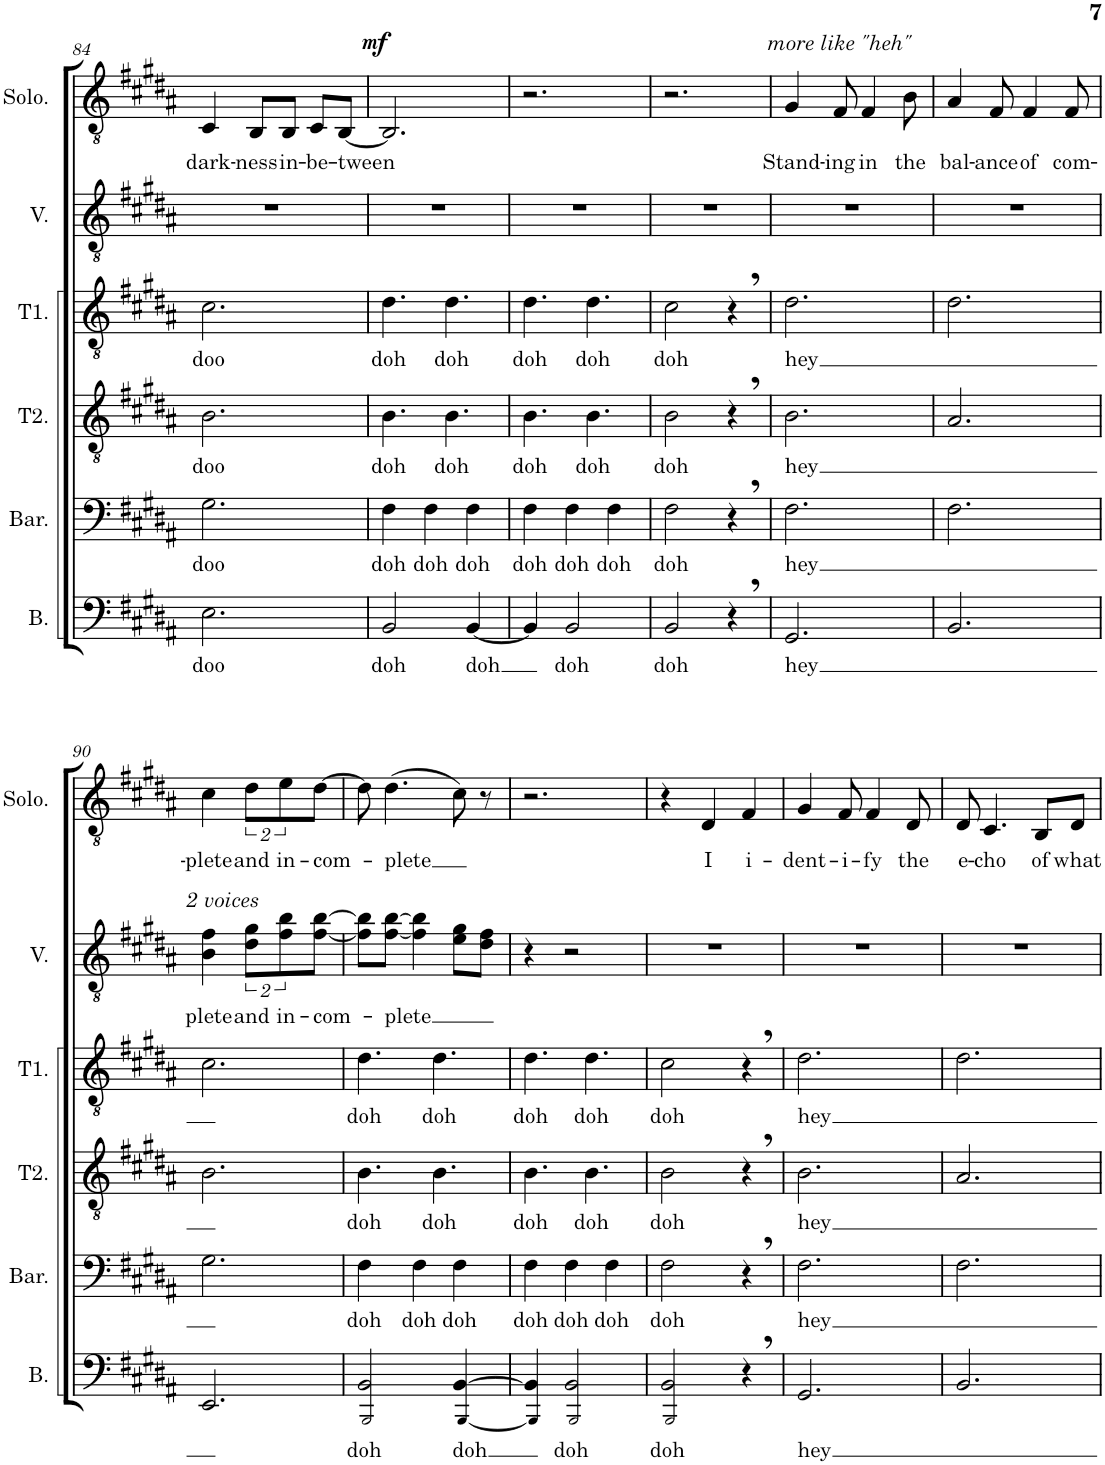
**kern	**text	**kern	**text	**kern	**text	**kern	**text	**kern	**text	**kern	**text	**dynam
*part6	*part6	*part5	*part5	*part4	*part4	*part3	*part3	*part2	*part2	*part1	*part1	*part1
*staff6	*staff6	*staff5	*staff5	*staff4	*staff4	*staff3	*staff3	*staff2	*staff2	*staff1	*staff1	*staff1
*I"Bass	*	*I"Baritone	*	*I"Tenor 2	*	*I"Tenor 1	*	*I"Voice	*	*I"Soloist	*	*
*I'B.	*	*I'Bar.	*	*I'T2.	*	*I'T1.	*	*I'V.	*	*I'Solo.	*	*
!!LO:PB:g=z
*clefF4	*	*clefF4	*	*clefGv2	*	*clefGv2	*	*clefGv2	*	*clefGv2	*	*
*k[f#c#g#d#a#]	*	*k[f#c#g#d#a#]	*	*k[f#c#g#d#a#]	*	*k[f#c#g#d#a#]	*	*k[f#c#g#d#a#]	*	*k[f#c#g#d#a#]	*	*
*M3/4	*	*M3/4	*	*M3/4	*	*M3/4	*	*M3/4	*	*M3/4	*	*
=84	=84	=84	=84	=84	=84	=84	=84	=84	=84	=84	=84	=84
!	!LO:LY:b	!	!LO:LY:b	!	!LO:LY:b	!	!LO:LY:b	!	!	!	!LO:LY:b	!
2.E\	doo	2.G#\	doo	2.B\	doo	2.c#\	doo	2.r	.	4C#/	dark-	.
!	!	!	!	!	!	!	!	!	!	!	!LO:LY:b	!
.	.	.	.	.	.	.	.	.	.	8BB/L	-ness	.
!	!	!	!	!	!	!	!	!	!	!	!LO:LY:b	!
.	.	.	.	.	.	.	.	.	.	8BB/J	in-	.
!	!	!	!	!	!	!	!	!	!	!	!LO:LY:b	!
.	.	.	.	.	.	.	.	.	.	8C#/L	-be-	.
!	!	!	!	!	!	!	!	!	!	!	!LO:LY:b	!
.	.	.	.	.	.	.	.	.	.	[8BB/J	-tween	.
=85	=85	=85	=85	=85	=85	=85	=85	=85	=85	=85	=85	=85
!	!LO:LY:b	!	!LO:LY:b	!	!LO:LY:b	!	!LO:LY:b	!	!	!	!	!LO:DY:a
2BB/	doh	4F#\	doh	4.B\	doh	4.d#\	doh	2.r	.	2.BB/]	.	mf
!	!	!	!LO:LY:b	!	!	!	!	!	!	!	!	!
.	.	4F#\	doh	.	.	.	.	.	.	.	.	.
!	!	!	!	!	!LO:LY:b	!	!LO:LY:b	!	!	!	!	!
.	.	.	.	4.B\	doh	4.d#\	doh	.	.	.	.	.
!	!LO:LY:b	!	!LO:LY:b	!	!	!	!	!	!	!	!	!
[4BB/	doh	4F#\	doh	.	.	.	.	.	.	.	.	.
=86	=86	=86	=86	=86	=86	=86	=86	=86	=86	=86	=86	=86
!	!	!	!LO:LY:b	!	!LO:LY:b	!	!LO:LY:b	!	!	!	!	!
4BB/]	.	4F#\	doh	4.B\	doh	4.d#\	doh	2.r	.	2.r	.	.
!	!LO:LY:b	!	!LO:LY:b	!	!	!	!	!	!	!	!	!
2BB/	doh	4F#\	doh	.	.	.	.	.	.	.	.	.
!	!	!	!	!	!LO:LY:b	!	!LO:LY:b	!	!	!	!	!
.	.	.	.	4.B\	doh	4.d#\	doh	.	.	.	.	.
!	!	!	!LO:LY:b	!	!	!	!	!	!	!	!	!
.	.	4F#\	doh	.	.	.	.	.	.	.	.	.
=87	=87	=87	=87	=87	=87	=87	=87	=87	=87	=87	=87	=87
!	!LO:LY:b	!	!LO:LY:b	!	!LO:LY:b	!	!LO:LY:b	!	!	!	!	!
2BB/	doh	2F#\	doh	2B\	doh	2c#\	doh	2.r	.	2.r	.	.
4r	.	4r	.	4r	.	4r	.	.	.	.	.	.
=88	=88	=88	=88	=88	=88	=88	=88	=88	=88	=88	=88	=88
!	!	!	!	!	!	!	!	!	!	!LO:TX:a:i:t=more like "heh"	!	!
!	!LO:LY:b	!	!LO:LY:b	!	!LO:LY:b	!	!LO:LY:b	!	!	!	!LO:LY:b	!
2.GG#/	hey	2.F#\	hey	2.B\	hey	2.d#\	hey	2.r	.	4G#/	Stand-	.
!	!	!	!	!	!	!	!	!	!	!	!LO:LY:b	!
.	.	.	.	.	.	.	.	.	.	8F#/	-ing	.
!	!	!	!	!	!	!	!	!	!	!	!LO:LY:b	!
.	.	.	.	.	.	.	.	.	.	4F#/	in	.
!	!	!	!	!	!	!	!	!	!	!	!LO:LY:b	!
.	.	.	.	.	.	.	.	.	.	8B\	the	.
=89	=89	=89	=89	=89	=89	=89	=89	=89	=89	=89	=89	=89
!	!	!	!	!	!	!	!	!	!	!	!LO:LY:b	!
2.BB/	.	2.F#\	.	2.A#/	.	2.d#\	.	2.r	.	4A#/	bal-	.
!	!	!	!	!	!	!	!	!	!	!	!LO:LY:b	!
.	.	.	.	.	.	.	.	.	.	8F#/	-ance	.
!	!	!	!	!	!	!	!	!	!	!	!LO:LY:b	!
.	.	.	.	.	.	.	.	.	.	4F#/	of	.
!	!	!	!	!	!	!	!	!	!	!	!LO:LY:b	!
.	.	.	.	.	.	.	.	.	.	8F#/	com-	.
!!LO:LB:g=z
=90	=90	=90	=90	=90	=90	=90	=90	=90	=90	=90	=90	=90
!	!	!	!	!	!	!	!	!LO:TX:a:i:t=2 voices	!	!	!	!
!	!	!	!	!	!	!	!	!	!LO:LY:b	!	!LO:LY:b	!
2.EE/	.	2.G#\	.	2.B\	.	2.c#\	.	4B\ 4f#\	plete	4c#\	-plete	.
!	!	!	!	!	!	!	!	!	!LO:LY:b	!	!LO:LY:b	!
.	.	.	.	.	.	.	.	16%3d#\ 16%3g#\L	and	16%3d#\L	and	.
!	!	!	!	!	!	!	!	!	!LO:LY:b	!	!LO:LY:b	!
.	.	.	.	.	.	.	.	16%3f#\ 16%3b\	in-	16%3e\	in-	.
!	!	!	!	!	!	!	!	!	!LO:LY:b	!	!LO:LY:b	!
.	.	.	.	.	.	.	.	[8f#\ [8b\J	-com-	[8d#\J	-com-	.
=91	=91	=91	=91	=91	=91	=91	=91	=91	=91	=91	=91	=91
!	!LO:LY:b	!	!LO:LY:b	!	!LO:LY:b	!	!LO:LY:b	!	!	!	!	!
2BBB!/ 2BB/	doh	4F#\	doh	4.B\	doh	4.d#\	doh	8f#\] 8b\]L	.	8d#\]	.	.
!	!	!	!	!	!	!	!	!	!LO:LY:b	!	!LO:LY:b	!
.	.	.	.	.	.	.	.	[8f#\ [8b\J	-plete	(4.d#\	-plete	.
!	!	!	!LO:LY:b	!	!	!	!	!	!	!	!	!
.	.	4F#\	doh	.	.	.	.	4f#\] 4b\]	.	.	.	.
!	!	!	!	!	!LO:LY:b	!	!LO:LY:b	!	!	!	!	!
.	.	.	.	4.B\	doh	4.d#\	doh	.	.	.	.	.
!	!LO:LY:b	!	!LO:LY:b	!	!	!	!	!	!	!	!	!
[4BBB!/ [4BB/	doh	4F#\	doh	.	.	.	.	8e\ 8g#\L	.	8c#\)	.	.
.	.	.	.	.	.	.	.	8d#\ 8f#\J	.	8r	.	.
=92	=92	=92	=92	=92	=92	=92	=92	=92	=92	=92	=92	=92
!	!	!	!LO:LY:b	!	!LO:LY:b	!	!LO:LY:b	!	!	!	!	!
4BBB!/] 4BB/]	.	4F#\	doh	4.B\	doh	4.d#\	doh	4r	.	2.r	.	.
!	!LO:LY:b	!	!LO:LY:b	!	!	!	!	!	!	!	!	!
2BBB!/ 2BB/	doh	4F#\	doh	.	.	.	.	2r	.	.	.	.
!	!	!	!	!	!LO:LY:b	!	!LO:LY:b	!	!	!	!	!
.	.	.	.	4.B\	doh	4.d#\	doh	.	.	.	.	.
!	!	!	!LO:LY:b	!	!	!	!	!	!	!	!	!
.	.	4F#\	doh	.	.	.	.	.	.	.	.	.
=93	=93	=93	=93	=93	=93	=93	=93	=93	=93	=93	=93	=93
!	!LO:LY:b	!	!LO:LY:b	!	!LO:LY:b	!	!LO:LY:b	!	!	!	!	!
2BBB!/ 2BB/	doh	2F#\	doh	2B\	doh	2c#\	doh	2.r	.	4r	.	.
!	!	!	!	!	!	!	!	!	!	!	!LO:LY:b	!
.	.	.	.	.	.	.	.	.	.	4D#/	I	.
!	!	!	!	!	!	!	!	!	!	!	!LO:LY:b	!
4r	.	4r	.	4r	.	4r	.	.	.	4F#/	i-	.
=94	=94	=94	=94	=94	=94	=94	=94	=94	=94	=94	=94	=94
!	!LO:LY:b	!	!LO:LY:b	!	!LO:LY:b	!	!LO:LY:b	!	!	!	!LO:LY:b	!
2.GG#/	hey	2.F#\	hey	2.B\	hey	2.d#\	hey	2.r	.	4G#/	-dent-	.
!	!	!	!	!	!	!	!	!	!	!	!LO:LY:b	!
.	.	.	.	.	.	.	.	.	.	8F#/	-i-	.
!	!	!	!	!	!	!	!	!	!	!	!LO:LY:b	!
.	.	.	.	.	.	.	.	.	.	4F#/	-fy	.
!	!	!	!	!	!	!	!	!	!	!	!LO:LY:b	!
.	.	.	.	.	.	.	.	.	.	8D#/	the	.
=95	=95	=95	=95	=95	=95	=95	=95	=95	=95	=95	=95	=95
!	!	!	!	!	!	!	!	!	!	!	!LO:LY:b	!
2.BB/	.	2.F#\	.	2.A#/	.	2.d#\	.	2.r	.	8D#/	e-	.
!	!	!	!	!	!	!	!	!	!	!	!LO:LY:b	!
.	.	.	.	.	.	.	.	.	.	4.C#/	-cho	.
!	!	!	!	!	!	!	!	!	!	!	!LO:LY:b	!
.	.	.	.	.	.	.	.	.	.	8BB/L	of	.
!	!	!	!	!	!	!	!	!	!	!	!LO:LY:b	!
.	.	.	.	.	.	.	.	.	.	8D#/J	what	.
=	=	=	=	=	=	=	=	=	=	=	=	=
*-	*-	*-	*-	*-	*-	*-	*-	*-	*-	*-	*-	*-
